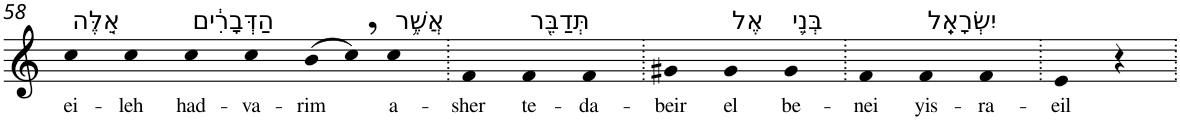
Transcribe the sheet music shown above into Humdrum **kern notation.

**kern	**text
*part1	*part1
*staff1	*staff1
*I"Piano	*
*I'Pno	*
!!LO:PB:g=z
*clefG2	*
*k[]	*
=58	=58
!LO:TX:a:t=אֵ֚לֶּה	!
!	!LO:LY:b
4cc	ei-
!	!LO:LY:b
4cc	-leh
!LO:TX:a:t=הַדְּבָרִ֔ים	!
!	!LO:LY:b
4cc	had-
!	!LO:LY:b
4cc	-va-
!	!LO:LY:b
(>8b	-rim
8cc,)	.
!LO:TX:a:t=אֲשֶׁ֥ר	!
!	!LO:LY:b
4cc	a-
=59.	=59.
!	!LO:LY:b
4f	-sher
!LO:TX:a:t=תְּדַבֵּ֖ר	!
!	!LO:LY:b
4f	te-
!	!LO:LY:b
4f	-da-
=60.	=60.
!	!LO:LY:b
4g#X	-beir
!LO:TX:a:t=אֶל	!
!	!LO:LY:b
4g#	el
!LO:TX:a:t=בְּנֵ֥י	!
!	!LO:LY:b
4g#	be-
=61.	=61.
!	!LO:LY:b
4f	-nei
!LO:TX:a:t=יִשְׂרָאֵֽל	!
!	!LO:LY:b
4f	yis-
!	!LO:LY:b
4f	-ra-
=62.	=62.
!	!LO:LY:b
4e	-eil
4r	.
=.	=.
*-	*-
